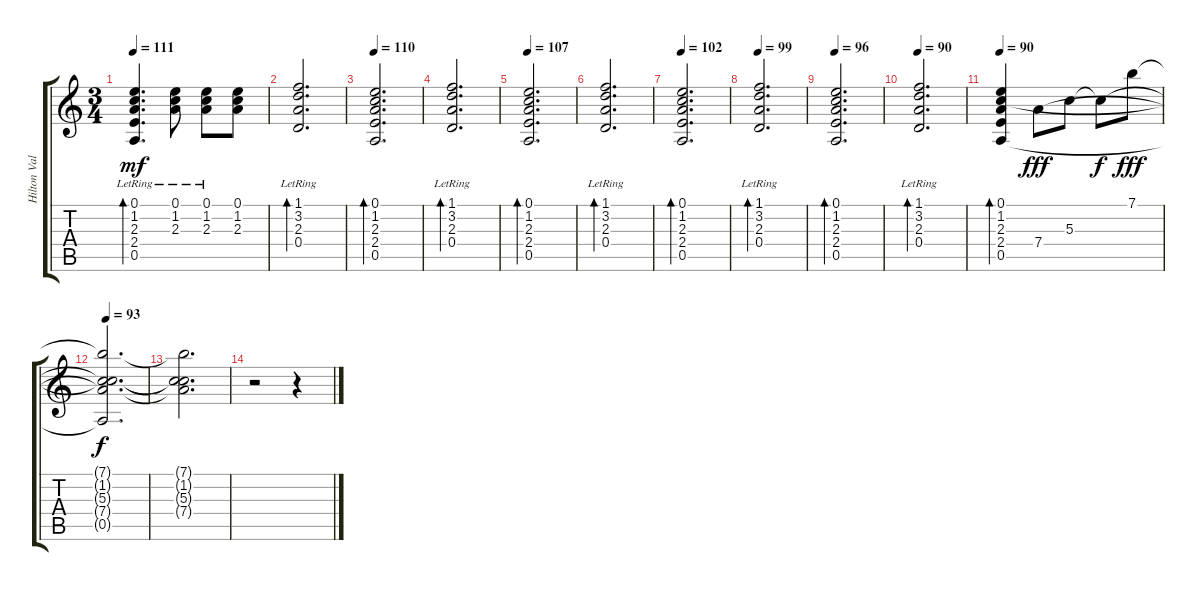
\track ("Hilton Valentine" "Hilton Val") {instrument electricguitarjazz}
\staff {score tabs}
\tuning (E4 B3 G3 D3 A2 E2) {hide}
\ts (3 4)
\tempo 111
\clef g2
\ks c
(0.1{lr} 1.2{lr} 2.3{lr} 2.4{lr} 0.5{lr}).4{d bd 30 dy mf} (0.1{lr} 1.2{lr} 2.3{lr}).8 (0.1{lr} 1.2{lr} 2.3{lr}).8 (0.1 1.2 2.3).8 |
(1.1{lr} 3.2{lr} 2.3{lr} 0.4{lr}).2{d bd 30} |
\tempo 110
(0.1 1.2 2.3 2.4 0.5).2{d bd 30} |
(1.1{lr} 3.2{lr} 2.3{lr} 0.4{lr}).2{d bd 30} |
\tempo 107
(0.1 1.2 2.3 2.4 0.5).2{d bd 30} |
(1.1{lr} 3.2{lr} 2.3{lr} 0.4{lr}).2{d bd 30} |
\tempo 102
(0.1 1.2 2.3 2.4 0.5).2{d bd 30} |
\tempo 99
(1.1{lr} 3.2{lr} 2.3{lr} 0.4{lr}).2{d bd 30} |
\tempo 96
(0.1 1.2 2.3 2.4 0.5).2{d bd 30} |
\tempo 90
(1.1{lr} 3.2{lr} 2.3{lr} 0.4{lr}).2{d bd 30} |
\tempo 90
(0.1 1.2 2.3 2.4 0.5).4{bd 30} 7.4.8{dy fff} 5.3.8 5.3{t}.8{dy f} 7.1.8{dy fff} |
\tempo 93
(7.1{t} 1.2{t} 5.3{t} 7.4{t} 0.5{t}).2{d dy f} |
(7.1{t} 1.2{t} 5.3{t} 7.4{t}).2{d} |
r.2 r.4
